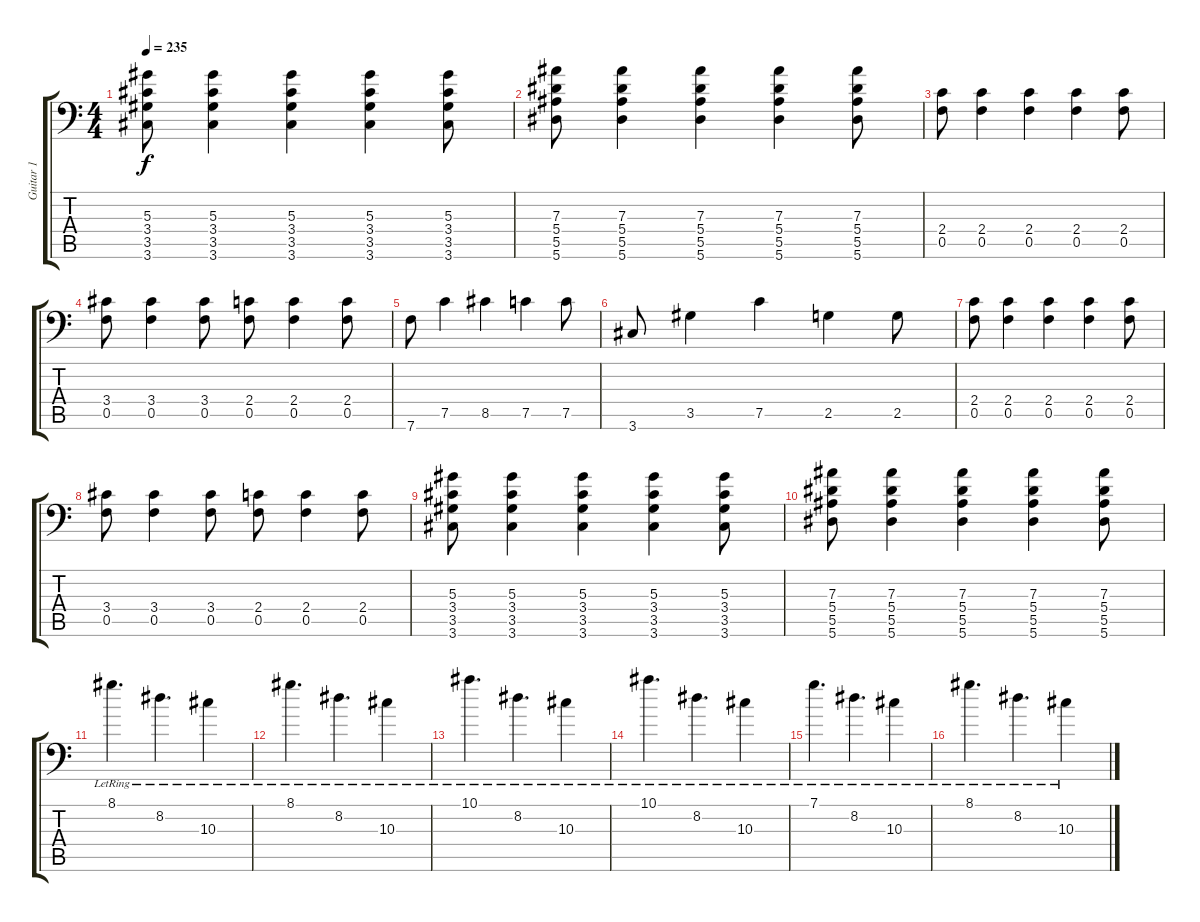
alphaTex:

\track ("Guitar 1" "Guitar 1") {instrument distortionguitar}
\staff {score tabs}
\tuning (C4 G3 Eb3 Bb2 F2 Bb1) {hide}
\ts (4 4)
\tempo 235
\clef f4
\ks c
(5.3 3.4 3.5 3.6).8{dy f} (5.3 3.4 3.5 3.6).4 (5.3 3.4 3.5 3.6).4 (5.3 3.4 3.5 3.6).4 (5.3 3.4 3.5 3.6).8 |
(7.3 5.4 5.5 5.6).8 (7.3 5.4 5.5 5.6).4 (7.3 5.4 5.5 5.6).4 (7.3 5.4 5.5 5.6).4 (7.3 5.4 5.5 5.6).8 |
(2.4 0.5).8 (2.4 0.5).4 (2.4 0.5).4 (2.4 0.5).4 (2.4 0.5).8 |
(3.4 0.5).8 (3.4 0.5).4 (3.4 0.5).8 (2.4 0.5).8 (2.4 0.5).4 (2.4 0.5).8 |
7.6.8 7.5.4 8.5.4 7.5.4 7.5.8 |
3.6.8 3.5.4 7.5.4 2.5.4 2.5.8 |
(2.4 0.5).8 (2.4 0.5).4 (2.4 0.5).4 (2.4 0.5).4 (2.4 0.5).8 |
(3.4 0.5).8 (3.4 0.5).4 (3.4 0.5).8 (2.4 0.5).8 (2.4 0.5).4 (2.4 0.5).8 |
(5.3 3.4 3.5 3.6).8 (5.3 3.4 3.5 3.6).4 (5.3 3.4 3.5 3.6).4 (5.3 3.4 3.5 3.6).4 (5.3 3.4 3.5 3.6).8 |
(7.3 5.4 5.5 5.6).8 (7.3 5.4 5.5 5.6).4 (7.3 5.4 5.5 5.6).4 (7.3 5.4 5.5 5.6).4 (7.3 5.4 5.5 5.6).8 |
8.1{lr}.4{d} 8.2{lr}.4{d} 10.3{lr}.4 |
8.1{lr}.4{d} 8.2{lr}.4{d} 10.3{lr}.4 |
10.1{lr}.4{d} 8.2{lr}.4{d} 10.3{lr}.4 |
10.1{lr}.4{d} 8.2{lr}.4{d} 10.3{lr}.4 |
7.1{lr}.4{d} 8.2{lr}.4{d} 10.3{lr}.4 |
8.1{lr}.4{d} 8.2{lr}.4{d} 10.3{lr}.4
